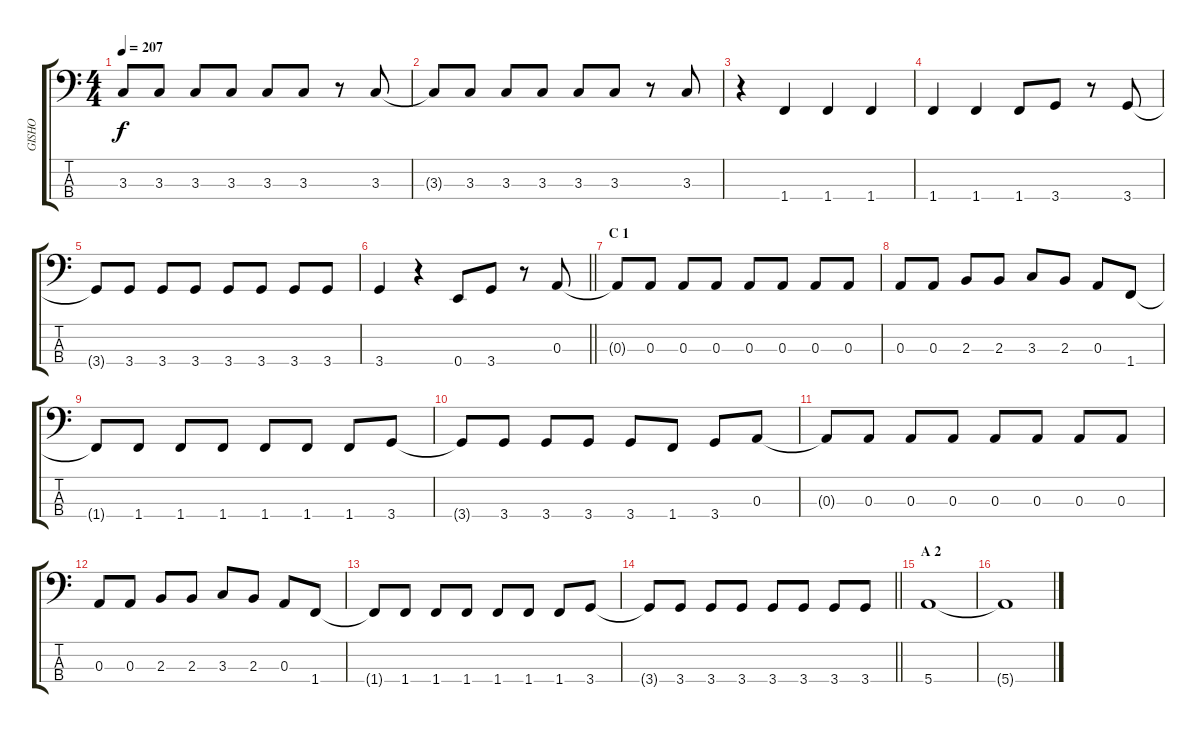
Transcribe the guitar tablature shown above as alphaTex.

\track ("GISHO" "GISHO") {instrument electricbasspick}
\staff {score tabs}
\tuning (G2 D2 A1 E1) {hide}
\ts (4 4)
\tempo 207
\clef f4
\ks c
3.3{t}.8{dy f} 3.3.8 3.3.8 3.3.8 3.3.8 3.3.8 r.8 3.3.8 |
3.3{t}.8 3.3.8 3.3.8 3.3.8 3.3.8 3.3.8 r.8 3.3.8 |
r.4 1.4.4 1.4.4 1.4.4 |
1.4.4 1.4.4 1.4.8 3.4.8 r.8 3.4.8 |
3.4{t}.8 3.4.8 3.4.8 3.4.8 3.4.8 3.4.8 3.4.8 3.4.8 |
\barLineRight lightlight
3.4.4 r.4 0.4.8 3.4.8 r.8 0.3.8 |
\section ("" "C 1")
0.3{t}.8 0.3.8 0.3.8 0.3.8 0.3.8 0.3.8 0.3.8 0.3.8 |
0.3.8 0.3.8 2.3.8 2.3.8 3.3.8 2.3.8 0.3.8 1.4.8 |
1.4{t}.8 1.4.8 1.4.8 1.4.8 1.4.8 1.4.8 1.4.8 3.4.8 |
3.4{t}.8 3.4.8 3.4.8 3.4.8 3.4.8 1.4.8 3.4.8 0.3.8 |
0.3{t}.8 0.3.8 0.3.8 0.3.8 0.3.8 0.3.8 0.3.8 0.3.8 |
0.3.8 0.3.8 2.3.8 2.3.8 3.3.8 2.3.8 0.3.8 1.4.8 |
1.4{t}.8 1.4.8 1.4.8 1.4.8 1.4.8 1.4.8 1.4.8 3.4.8 |
\barLineRight lightlight
3.4{t}.8 3.4.8 3.4.8 3.4.8 3.4.8 3.4.8 3.4.8 3.4.8 |
\section ("" "A 2")
5.4.1 |
5.4{t}.1
